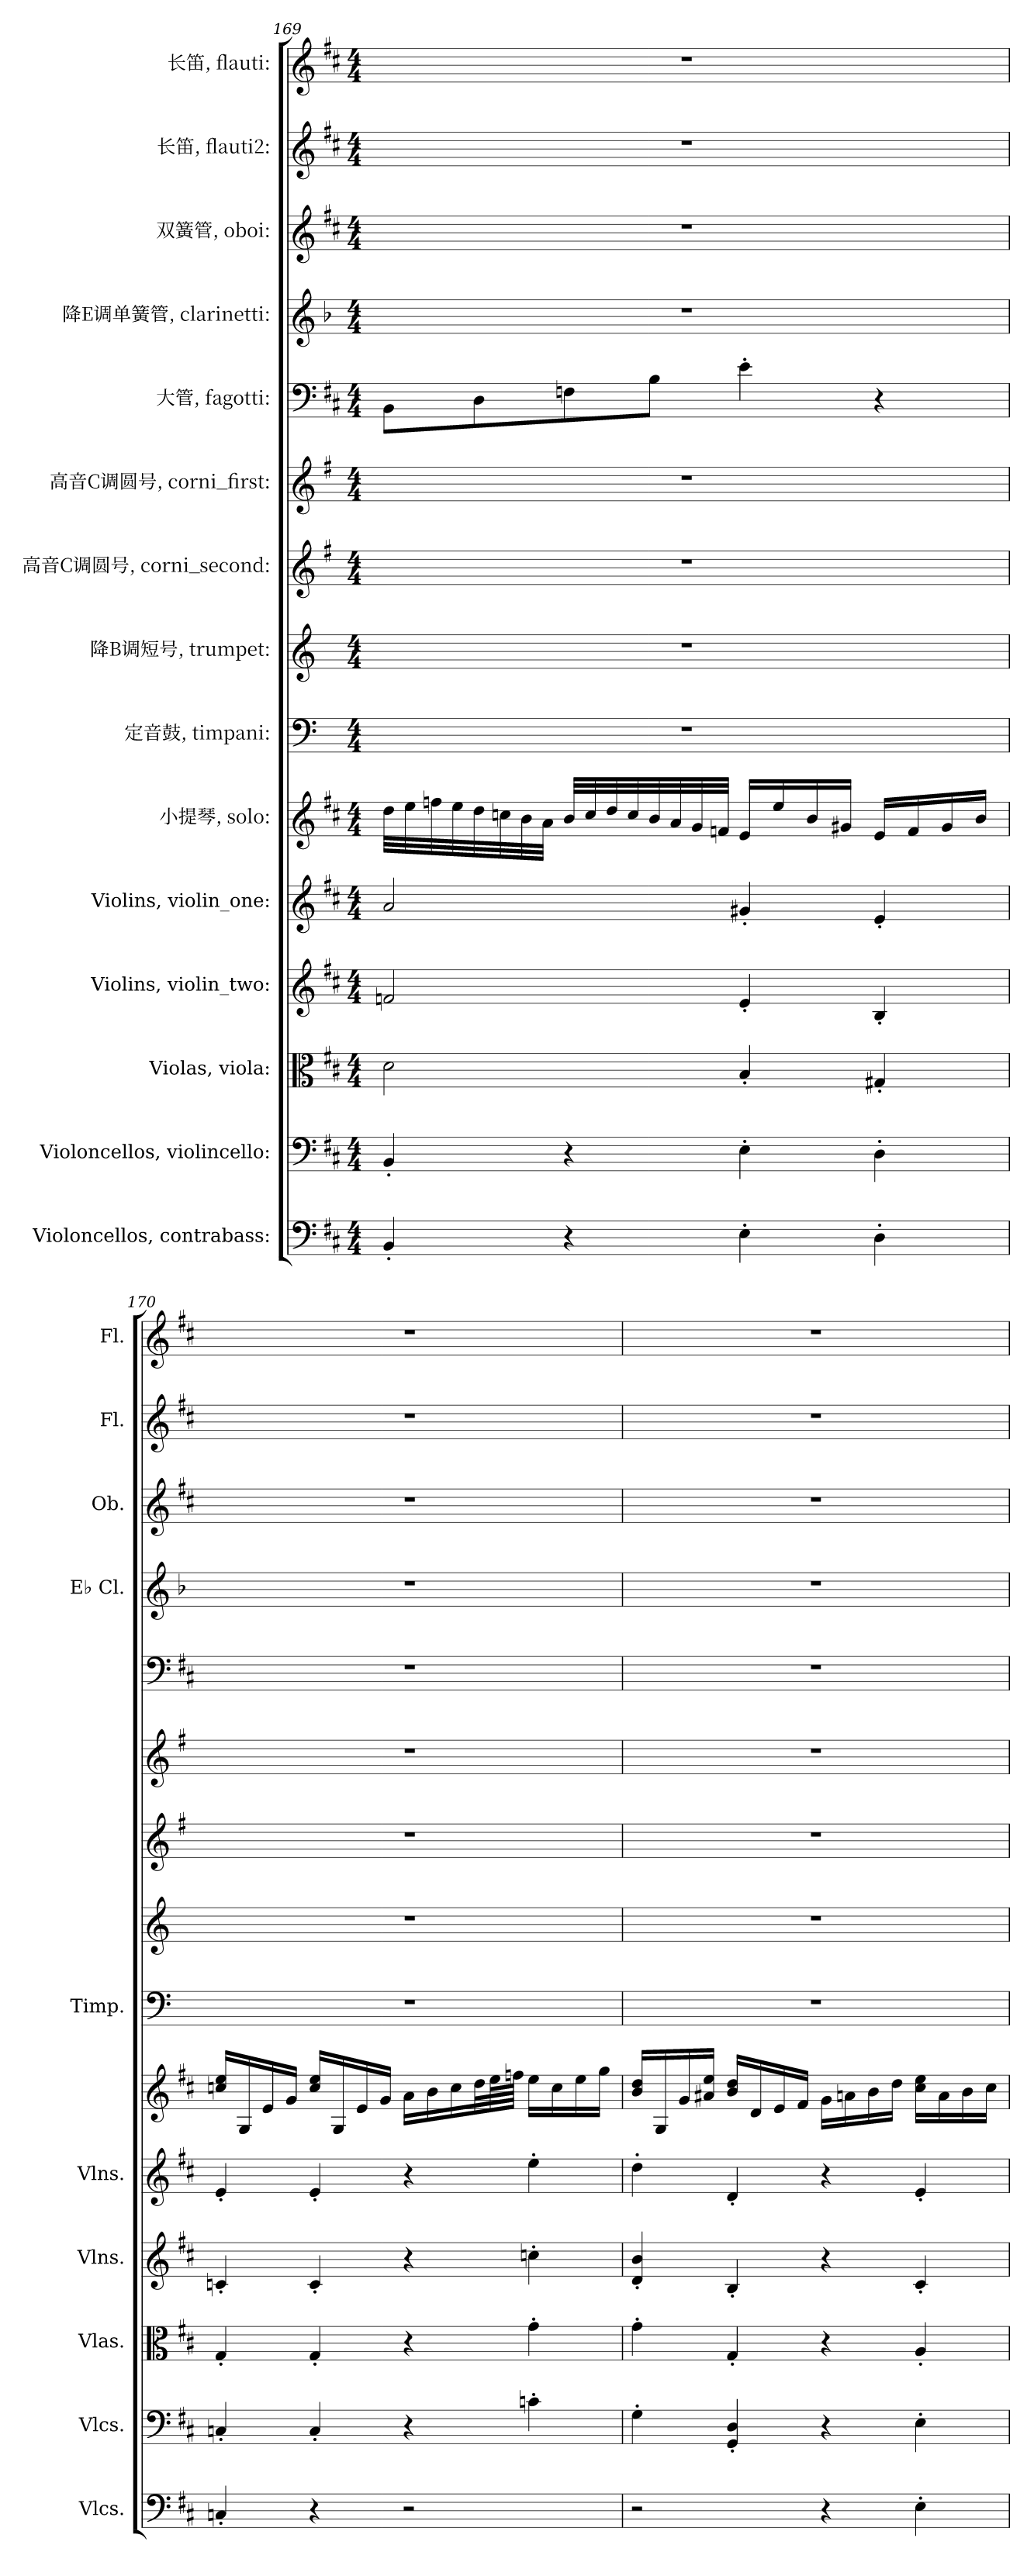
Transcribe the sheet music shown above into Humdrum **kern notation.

**kern	**kern	**kern	**kern	**kern	**kern	**kern	**kern	**kern	**kern	**kern	**kern	**kern	**kern	**kern
*part15	*part14	*part13	*part12	*part11	*part10	*part9	*part8	*part7	*part6	*part5	*part4	*part3	*part2	*part1
*staff15	*staff14	*staff13	*staff12	*staff11	*staff10	*staff9	*staff8	*staff7	*staff6	*staff5	*staff4	*staff3	*staff2	*staff1
*I"Violoncellos, contrabass:	*I"Violoncellos, violincello:	*I"Violas, viola:	*I"Violins, violin_two:	*I"Violins, violin_one:	*I"小提琴, solo:	*I"定音鼓, timpani:	*I"降B调短号, trumpet:	*I"高音C调圆号, corni_second:	*I"高音C调圆号, corni_first:	*I"大管, fagotti:	*I"降E调单簧管, clarinetti:	*I"双簧管, oboi:	*I"长笛, flauti2:	*I"长笛, flauti:
*I'Vlcs.	*I'Vlcs.	*I'Vlas.	*I'Vlns.	*I'Vlns.	*	*I'Timp.	*	*	*	*	*I'E♭ Cl.	*I'Ob.	*I'Fl.	*I'Fl.
!!LO:PB:g=z
*clefF4	*clefF4	*clefC3	*clefG2	*clefG2	*clefG2	*clefF4	*clefG2	*clefG2	*clefG2	*clefF4	*clefG2	*clefG2	*clefG2	*clefG2
*	*	*	*	*	*	*	*ITrd1c2	*ITrd4c7	*ITrd4c7	*	*ITrd-2c-3	*	*	*
*k[f#c#]	*k[f#c#]	*k[f#c#]	*k[f#c#]	*k[f#c#]	*k[f#c#]	*k[]	*k[b-e-]	*k[]	*k[]	*k[f#c#]	*k[b-e-a-d-]	*k[f#c#]	*k[f#c#]	*k[f#c#]
*M4/4	*M4/4	*M4/4	*M4/4	*M4/4	*M4/4	*M4/4	*M4/4	*M4/4	*M4/4	*M4/4	*M4/4	*M4/4	*M4/4	*M4/4
=169	=169	=169	=169	=169	=169	=169	=169	=169	=169	=169	=169	=169	=169	=169
4BB'/	4BB'/	2d\	2fn/	2a/	32dd\LLL	1r	1r	1r	1r	8BB\L	1r	1r	1r	1r
.	.	.	.	.	32ee\	.	.	.	.	.	.	.	.	.
.	.	.	.	.	32ffn\	.	.	.	.	.	.	.	.	.
.	.	.	.	.	32ee\	.	.	.	.	.	.	.	.	.
.	.	.	.	.	32dd\	.	.	.	.	8D\	.	.	.	.
.	.	.	.	.	32ccn\	.	.	.	.	.	.	.	.	.
.	.	.	.	.	32b\	.	.	.	.	.	.	.	.	.
.	.	.	.	.	32a\JJJ	.	.	.	.	.	.	.	.	.
4r	4r	.	.	.	32b/LLL	.	.	.	.	8Fn\	.	.	.	.
.	.	.	.	.	32cc/	.	.	.	.	.	.	.	.	.
.	.	.	.	.	32dd/	.	.	.	.	.	.	.	.	.
.	.	.	.	.	32cc/	.	.	.	.	.	.	.	.	.
.	.	.	.	.	32b/	.	.	.	.	8B\J	.	.	.	.
.	.	.	.	.	32a/	.	.	.	.	.	.	.	.	.
.	.	.	.	.	32g/	.	.	.	.	.	.	.	.	.
.	.	.	.	.	32fn/JJJ	.	.	.	.	.	.	.	.	.
4E'\	4E'\	4B'/	4e'/	4g#X'/	16e/LL	.	.	.	.	4e'\	.	.	.	.
.	.	.	.	.	16ee/	.	.	.	.	.	.	.	.	.
.	.	.	.	.	16b/	.	.	.	.	.	.	.	.	.
.	.	.	.	.	16g#X/JJ	.	.	.	.	.	.	.	.	.
4D'\	4D'\	4G#X'/	4B'/	4e'/	16e/LL	.	.	.	.	4r	.	.	.	.
.	.	.	.	.	16f/	.	.	.	.	.	.	.	.	.
.	.	.	.	.	16g#/	.	.	.	.	.	.	.	.	.
.	.	.	.	.	16b/JJ	.	.	.	.	.	.	.	.	.
!!LO:PB:g=z
=170	=170	=170	=170	=170	=170	=170	=170	=170	=170	=170	=170	=170	=170	=170
4Cn'/	4Cn'/	4G'/	4cn'/	4e'/	16ccn/ 16ee/LL	1r	1r	1r	1r	1r	1r	1r	1r	1r
.	.	.	.	.	16G/	.	.	.	.	.	.	.	.	.
.	.	.	.	.	16e/	.	.	.	.	.	.	.	.	.
.	.	.	.	.	16g/JJ	.	.	.	.	.	.	.	.	.
4r	4C'/	4G'/	4c'/	4e'/	16cc/ 16ee/LL	.	.	.	.	.	.	.	.	.
.	.	.	.	.	16G/	.	.	.	.	.	.	.	.	.
.	.	.	.	.	16e/	.	.	.	.	.	.	.	.	.
.	.	.	.	.	16g/JJ	.	.	.	.	.	.	.	.	.
2r	4r	4r	4r	4r	16a\LL	.	.	.	.	.	.	.	.	.
.	.	.	.	.	16b\	.	.	.	.	.	.	.	.	.
.	.	.	.	.	16cc\	.	.	.	.	.	.	.	.	.
.	.	.	.	.	32dd\L	.	.	.	.	.	.	.	.	.
.	.	.	.	.	64ee\L	.	.	.	.	.	.	.	.	.
.	.	.	.	.	64ffn\JJJJ	.	.	.	.	.	.	.	.	.
.	4cn'\	4g'\	4ccn'\	4ee'\	16ee\LL	.	.	.	.	.	.	.	.	.
.	.	.	.	.	16cc\	.	.	.	.	.	.	.	.	.
.	.	.	.	.	16ee\	.	.	.	.	.	.	.	.	.
.	.	.	.	.	16gg\JJ	.	.	.	.	.	.	.	.	.
=171	=171	=171	=171	=171	=171	=171	=171	=171	=171	=171	=171	=171	=171	=171
2r	4G'\	4g'\	4d/' 4b/'	4dd'\	16b/ 16dd/LL	1r	1r	1r	1r	1r	1r	1r	1r	1r
.	.	.	.	.	16G/	.	.	.	.	.	.	.	.	.
.	.	.	.	.	16g/	.	.	.	.	.	.	.	.	.
.	.	.	.	.	16a#X/ 16ee/JJ	.	.	.	.	.	.	.	.	.
.	4GG/' 4D/'	4G'/	4B'/	4d'/	16b/ 16dd/LL	.	.	.	.	.	.	.	.	.
.	.	.	.	.	16d/	.	.	.	.	.	.	.	.	.
.	.	.	.	.	16e/	.	.	.	.	.	.	.	.	.
.	.	.	.	.	16f#/JJ	.	.	.	.	.	.	.	.	.
4r	4r	4r	4r	4r	16g\LL	.	.	.	.	.	.	.	.	.
.	.	.	.	.	16an\	.	.	.	.	.	.	.	.	.
.	.	.	.	.	16b\	.	.	.	.	.	.	.	.	.
.	.	.	.	.	16dd\JJ	.	.	.	.	.	.	.	.	.
4E'\	4E'\	4A'/	4c#'/	4e'/	16cc#\ 16ee\LL	.	.	.	.	.	.	.	.	.
.	.	.	.	.	16a\	.	.	.	.	.	.	.	.	.
.	.	.	.	.	16b\	.	.	.	.	.	.	.	.	.
.	.	.	.	.	16cc#\JJ	.	.	.	.	.	.	.	.	.
=	=	=	=	=	=	=	=	=	=	=	=	=	=	=
*-	*-	*-	*-	*-	*-	*-	*-	*-	*-	*-	*-	*-	*-	*-
